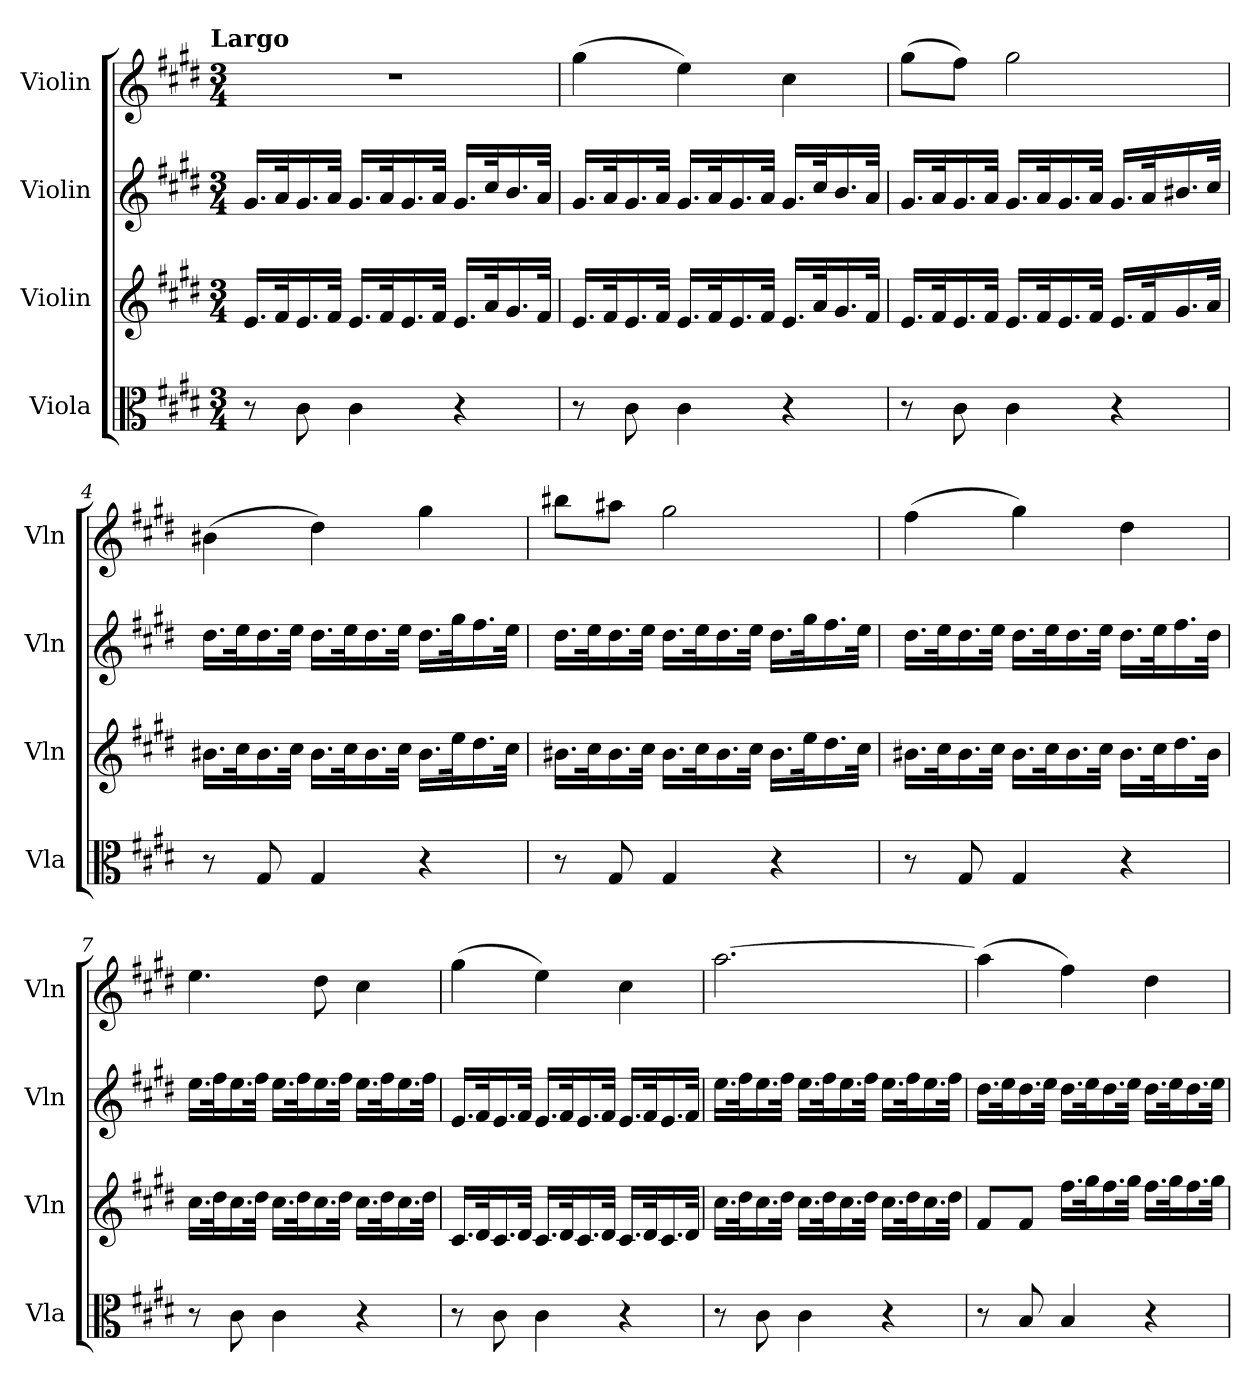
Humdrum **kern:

**kern	**kern	**kern	**kern
*part4	*part3	*part2	*part1
*staff4	*staff3	*staff2	*staff1
*I"Viola	*I"Violin	*I"Violin	*I"Violin
*I'Vla	*I'Vln	*I'Vln	*I'Vln
*clefC3	*clefG2	*clefG2	*clefG2
*k[f#c#g#d#]	*k[f#c#g#d#]	*k[f#c#g#d#]	*k[f#c#g#d#]
*c#:	*c#:	*c#:	*c#:
!!LO:TX:omd:t=Largo
*M3/4	*M3/4	*M3/4	*M3/4
*MM46	*MM46	*MM46	*MM46
=1	=1	=1	=1
8r	16.e/LL	16.g#/LL	2.r
.	32f#/K	32a/K	.
8c#\	16.e/	16.g#/	.
.	32f#/JJk	32a/JJk	.
4c#\	16.e/LL	16.g#/LL	.
.	32f#/K	32a/K	.
.	16.e/	16.g#/	.
.	32f#/JJk	32a/JJk	.
4r	16.e/LL	16.g#/LL	.
.	32a/K	32cc#/K	.
.	16.g#/	16.b/	.
.	32f#/JJk	32a/JJk	.
=2	=2	=2	=2
8r	16.e/LL	16.g#/LL	(4gg#\
.	32f#/K	32a/K	.
8c#\	16.e/	16.g#/	.
.	32f#/JJk	32a/JJk	.
4c#\	16.e/LL	16.g#/LL	4ee\)
.	32f#/K	32a/K	.
.	16.e/	16.g#/	.
.	32f#/JJk	32a/JJk	.
4r	16.e/LL	16.g#/LL	4cc#\
.	32a/K	32cc#/K	.
.	16.g#/	16.b/	.
.	32f#/JJk	32a/JJk	.
=3	=3	=3	=3
8r	16.e/LL	16.g#/LL	(8gg#\L
.	32f#/K	32a/K	.
8c#\	16.e/	16.g#/	8ff#\J)
.	32f#/JJk	32a/JJk	.
4c#\	16.e/LL	16.g#/LL	2gg#\
.	32f#/K	32a/K	.
.	16.e/	16.g#/	.
.	32f#/JJk	32a/JJk	.
4r	16.e/LL	16.g#/LL	.
.	32f#/K	32a/K	.
.	16.g#/	16.b#X/	.
.	32a/JJk	32cc#/JJk	.
=4	=4	=4	=4
8r	16.b#X\LL	16.dd#\LL	(4b#X\
.	32cc#\K	32ee\K	.
8G#/	16.b#\	16.dd#\	.
.	32cc#\JJk	32ee\JJk	.
4G#/	16.b#\LL	16.dd#\LL	4dd#\)
.	32cc#\K	32ee\K	.
.	16.b#\	16.dd#\	.
.	32cc#\JJk	32ee\JJk	.
4r	16.b#\LL	16.dd#\LL	4gg#\
.	32ee\K	32gg#\K	.
.	16.dd#\	16.ff#\	.
.	32cc#\JJk	32ee\JJk	.
=5	=5	=5	=5
8r	16.b#X\LL	16.dd#\LL	8bb#X\L
.	32cc#\K	32ee\K	.
8G#/	16.b#\	16.dd#\	8aa#X\J
.	32cc#\JJk	32ee\JJk	.
4G#/	16.b#\LL	16.dd#\LL	2gg#\
.	32cc#\K	32ee\K	.
.	16.b#\	16.dd#\	.
.	32cc#\JJk	32ee\JJk	.
4r	16.b#\LL	16.dd#\LL	.
.	32ee\K	32gg#\K	.
.	16.dd#\	16.ff#\	.
.	32cc#\JJk	32ee\JJk	.
=6	=6	=6	=6
8r	16.b#X\LL	16.dd#\LL	(4ff#\
.	32cc#\K	32ee\K	.
8G#/	16.b#\	16.dd#\	.
.	32cc#\JJk	32ee\JJk	.
4G#/	16.b#\LL	16.dd#\LL	4gg#\)
.	32cc#\K	32ee\K	.
.	16.b#\	16.dd#\	.
.	32cc#\JJk	32ee\JJk	.
4r	16.b#\LL	16.dd#\LL	4dd#\
.	32cc#\K	32ee\K	.
.	16.dd#\	16.ff#\	.
.	32b#\JJk	32dd#\JJk	.
=7	=7	=7	=7
8r	16.cc#\LL	16.ee\LL	4.ee\
.	32dd#\K	32ff#\K	.
8c#\	16.cc#\	16.ee\	.
.	32dd#\JJk	32ff#\JJk	.
4c#\	16.cc#\LL	16.ee\LL	.
.	32dd#\K	32ff#\K	.
.	16.cc#\	16.ee\	8dd#\
.	32dd#\JJk	32ff#\JJk	.
4r	16.cc#\LL	16.ee\LL	4cc#\
.	32dd#\K	32ff#\K	.
.	16.cc#\	16.ee\	.
.	32dd#\JJk	32ff#\JJk	.
=8	=8	=8	=8
8r	16.c#/LL	16.e/LL	(4gg#\
.	32d#/K	32f#/K	.
8c#\	16.c#/	16.e/	.
.	32d#/JJk	32f#/JJk	.
4c#\	16.c#/LL	16.e/LL	4ee\)
.	32d#/K	32f#/K	.
.	16.c#/	16.e/	.
.	32d#/JJk	32f#/JJk	.
4r	16.c#/LL	16.e/LL	4cc#\
.	32d#/K	32f#/K	.
.	16.c#/	16.e/	.
.	32d#/JJk	32f#/JJk	.
=9	=9	=9	=9
8r	16.cc#\LL	16.ee\LL	[2.aa\
.	32dd#\K	32ff#\K	.
8c#\	16.cc#\	16.ee\	.
.	32dd#\JJk	32ff#\JJk	.
4c#\	16.cc#\LL	16.ee\LL	.
.	32dd#\K	32ff#\K	.
.	16.cc#\	16.ee\	.
.	32dd#\JJk	32ff#\JJk	.
4r	16.cc#\LL	16.ee\LL	.
.	32dd#\K	32ff#\K	.
.	16.cc#\	16.ee\	.
.	32dd#\JJk	32ff#\JJk	.
=10	=10	=10	=10
8r	8f#/L	16.dd#\LL	(4aa\]
.	.	32ee\K	.
8B/	8f#/J	16.dd#\	.
.	.	32ee\JJk	.
4B/	16.ff#\LL	16.dd#\LL	4ff#\)
.	32gg#\K	32ee\K	.
.	16.ff#\	16.dd#\	.
.	32gg#\JJk	32ee\JJk	.
4r	16.ff#\LL	16.dd#\LL	4dd#\
.	32gg#\K	32ee\K	.
.	16.ff#\	16.dd#\	.
.	32gg#\JJk	32ee\JJk	.
=	=	=	=
*-	*-	*-	*-
